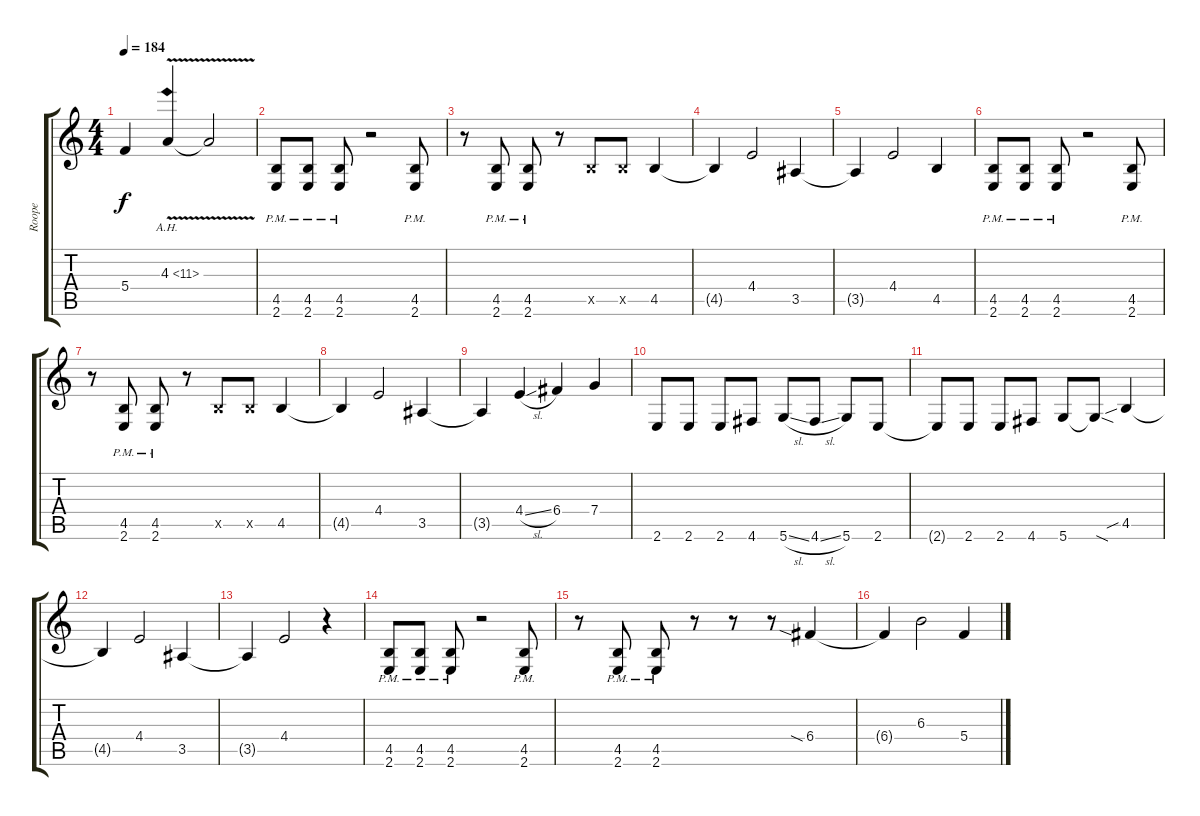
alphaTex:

\track ("Roope" "Roope") {instrument distortionguitar}
\staff {score tabs}
\tuning (D4 A3 F3 C3 G2 D2) {hide}
\ts (4 4)
\tempo 184
\clef g2
\ks c
5.4{t}.4{dy f} 4.3{ah 7 v}.4 4.3{t}.2 |
(4.5{pm} 2.6{pm}).8 (4.5{pm} 2.6{pm}).8 (4.5{pm} 2.6{pm}).8 r.2 (4.5{pm} 2.6{pm}).8 |
r.8 (4.5{pm} 2.6{pm}).8 (4.5{pm} 2.6{pm}).8 r.8 4.5{x}.8 4.5{x}.8 4.5.4 |
4.5{t}.4 4.4.2 3.5.4 |
3.5{t}.4 4.4.2 4.5.4 |
(4.5{pm} 2.6{pm}).8 (4.5{pm} 2.6{pm}).8 (4.5{pm} 2.6{pm}).8 r.2 (4.5{pm} 2.6{pm}).8 |
r.8 (4.5{pm} 2.6{pm}).8 (4.5{pm} 2.6{pm}).8 r.8 4.5{x}.8 4.5{x}.8 4.5.4 |
4.5{t}.4 4.4.2 3.5.4 |
3.5{t}.4 4.4{sl}.4 6.4.4 7.4.4 |
2.6.8 2.6.8 2.6.8 4.6.8 5.6{sl}.8 4.6{sl}.8 5.6.8 2.6.8 |
2.6{t}.8 2.6.8 2.6.8 4.6.8 5.6.8 5.6{sod t}.8 4.5{sib}.4 |
4.5{t}.4 4.4.2 3.5.4 |
3.5{t}.4 4.4.2 r.4 |
(4.5{pm} 2.6{pm}).8 (4.5{pm} 2.6{pm}).8 (4.5{pm} 2.6{pm}).8 r.2 (4.5{pm} 2.6{pm}).8 |
r.8 (4.5{pm} 2.6{pm}).8 (4.5{pm} 2.6{pm}).8 r.8 r.8 r.8 6.4{sia}.4 |
6.4{t}.4 6.3.2 5.4.4
